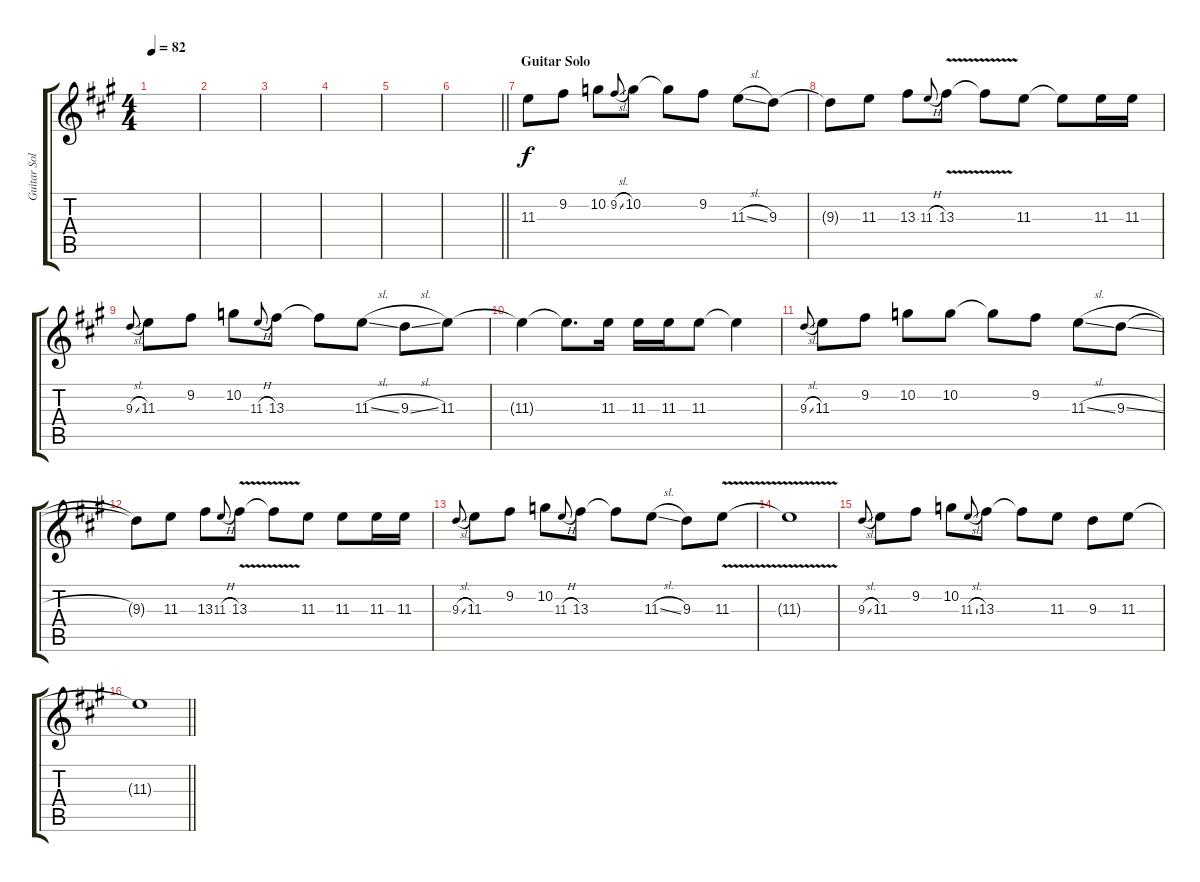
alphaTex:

\track ("Guitar Solo" "Guitar Sol") {instrument overdrivenguitar}
\staff {score tabs}
\tuning (D4 A3 F3 C3 G2 D2) {hide}
\ts (4 4)
\tempo 82
\clef g2
\ks a
|
|
|
|
|
\barLineRight lightlight
|
\section ("" "Guitar Solo")
11.3.8 9.2.8 10.2.8 9.2{sl}.8{gr onbeat} 10.2.8 10.2{t}.8 9.2.8 11.3{sl}.8 9.3.8 |
9.3{t}.8 11.3.8 13.3.8 11.3{h}.8{gr onbeat} 13.3{v}.8 13.3{t}.8 11.3.8 11.3{t}.8 11.3.16 11.3.16 |
9.3{sl}.8{gr onbeat} 11.3.8 9.2.8 10.2.8 11.3{h}.8{gr onbeat} 13.3.8 13.3{t}.8 11.3{sl}.8 9.3{sl}.8 11.3.8 |
11.3{t}.4 11.3{t}.8{d} 11.3.16 11.3.16 11.3.16 11.3.8 11.3{t}.4 |
9.3{sl}.8{gr onbeat} 11.3.8 9.2.8 10.2.8 10.2.8 10.2{t}.8 9.2.8 11.3{sl}.8 9.3{sl}.8 |
9.3{t}.8 11.3.8 13.3.8 11.3{h}.8{gr onbeat} 13.3{v}.8 13.3{t}.8 11.3.8 11.3.8 11.3.16 11.3.16 |
9.3{sl}.8{gr onbeat} 11.3.8 9.2.8 10.2.8 11.3{h}.8{gr onbeat} 13.3.8 13.3{t}.8 11.3{sl}.8 9.3.8 11.3{v}.8 |
11.3{t}.1 |
9.3{sl}.8{gr onbeat} 11.3.8 9.2.8 10.2.8 11.3{sl}.8{gr onbeat} 13.3.8 13.3{t}.8 11.3.8 9.3.8 11.3.8 |
\barLineRight lightlight
11.3{t}.1
